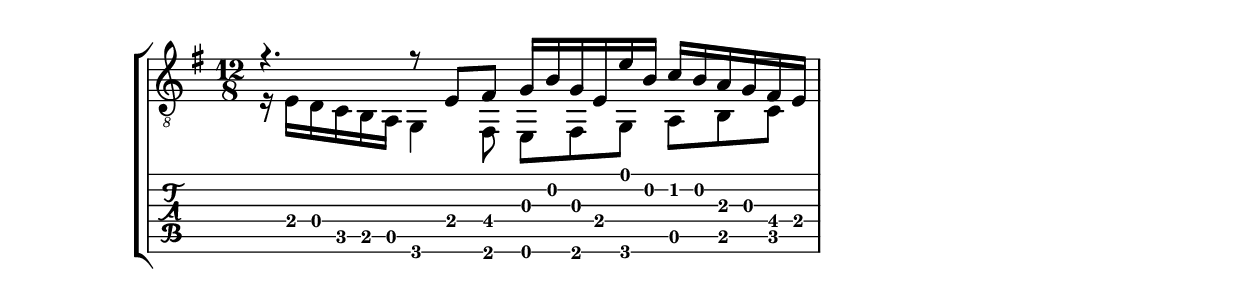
%% DO NOT EDIT this file manually; it is automatically
%% generated from LSR http://lsr.dsi.unimi.it
%% Make any changes in LSR itself, or in Documentation/snippets/new/ ,
%% and then run scripts/auxiliar/makelsr.py
%%
%% This file is in the public domain.
\version "2.14.0"

\header {
  lsrtags = "fretted-strings"

%% Translation of GIT committish: 70f5f30161f7b804a681cd080274bfcdc9f4fe8c
  texidoces = "
La polifonía se crea de la misma forma en un @code{TabStaff} que
en una pauta normal.

"
  doctitlees = "Polifonía en tablaturas"


%% Translation of GIT committish: 0a868be38a775ecb1ef935b079000cebbc64de40
  texidocde = "
Polyphonie kann in einer Tabulatur (@code{TabStaff}) genauso wie in einem
normalen Notensystem erstellt werden.

"
  doctitlede = "Polyphonie in einer Tabulatur"

%% Translation of GIT committish: ac6297e4fa174ac5759cc450ad085c2fac9ba00b

  texidocfr = "
Une section polyphonique s'obtient dans un @code{TabStaff} de la
même manière que dans une portée normale.

"
  doctitlefr = "Polyphonie en mode tablature"


  texidoc = "
Polyphony is created the same way in a @code{TabStaff} as in a regular
staff.

"
  doctitle = "Polyphony in tablature"
} % begin verbatim

upper = \relative c' {
  \time 12/8
  \key e \minor
  \voiceOne
  r4. r8 e, fis g16 b g e e' b c b a g fis e
}

lower = \relative c {
  \key e \minor
  \voiceTwo
  r16 e d c b a g4 fis8 e fis g a b c
}

\score {
  <<
    \new StaffGroup = "tab with traditional" <<
      \new Staff = "guitar traditional" <<
        \clef "treble_8"
        \context Voice = "upper" \upper
        \context Voice = "lower" \lower
      >>
      \new TabStaff = "guitar tab" <<
        \context TabVoice = "upper" \upper
        \context TabVoice = "lower" \lower
      >>
    >>
  >>
}

